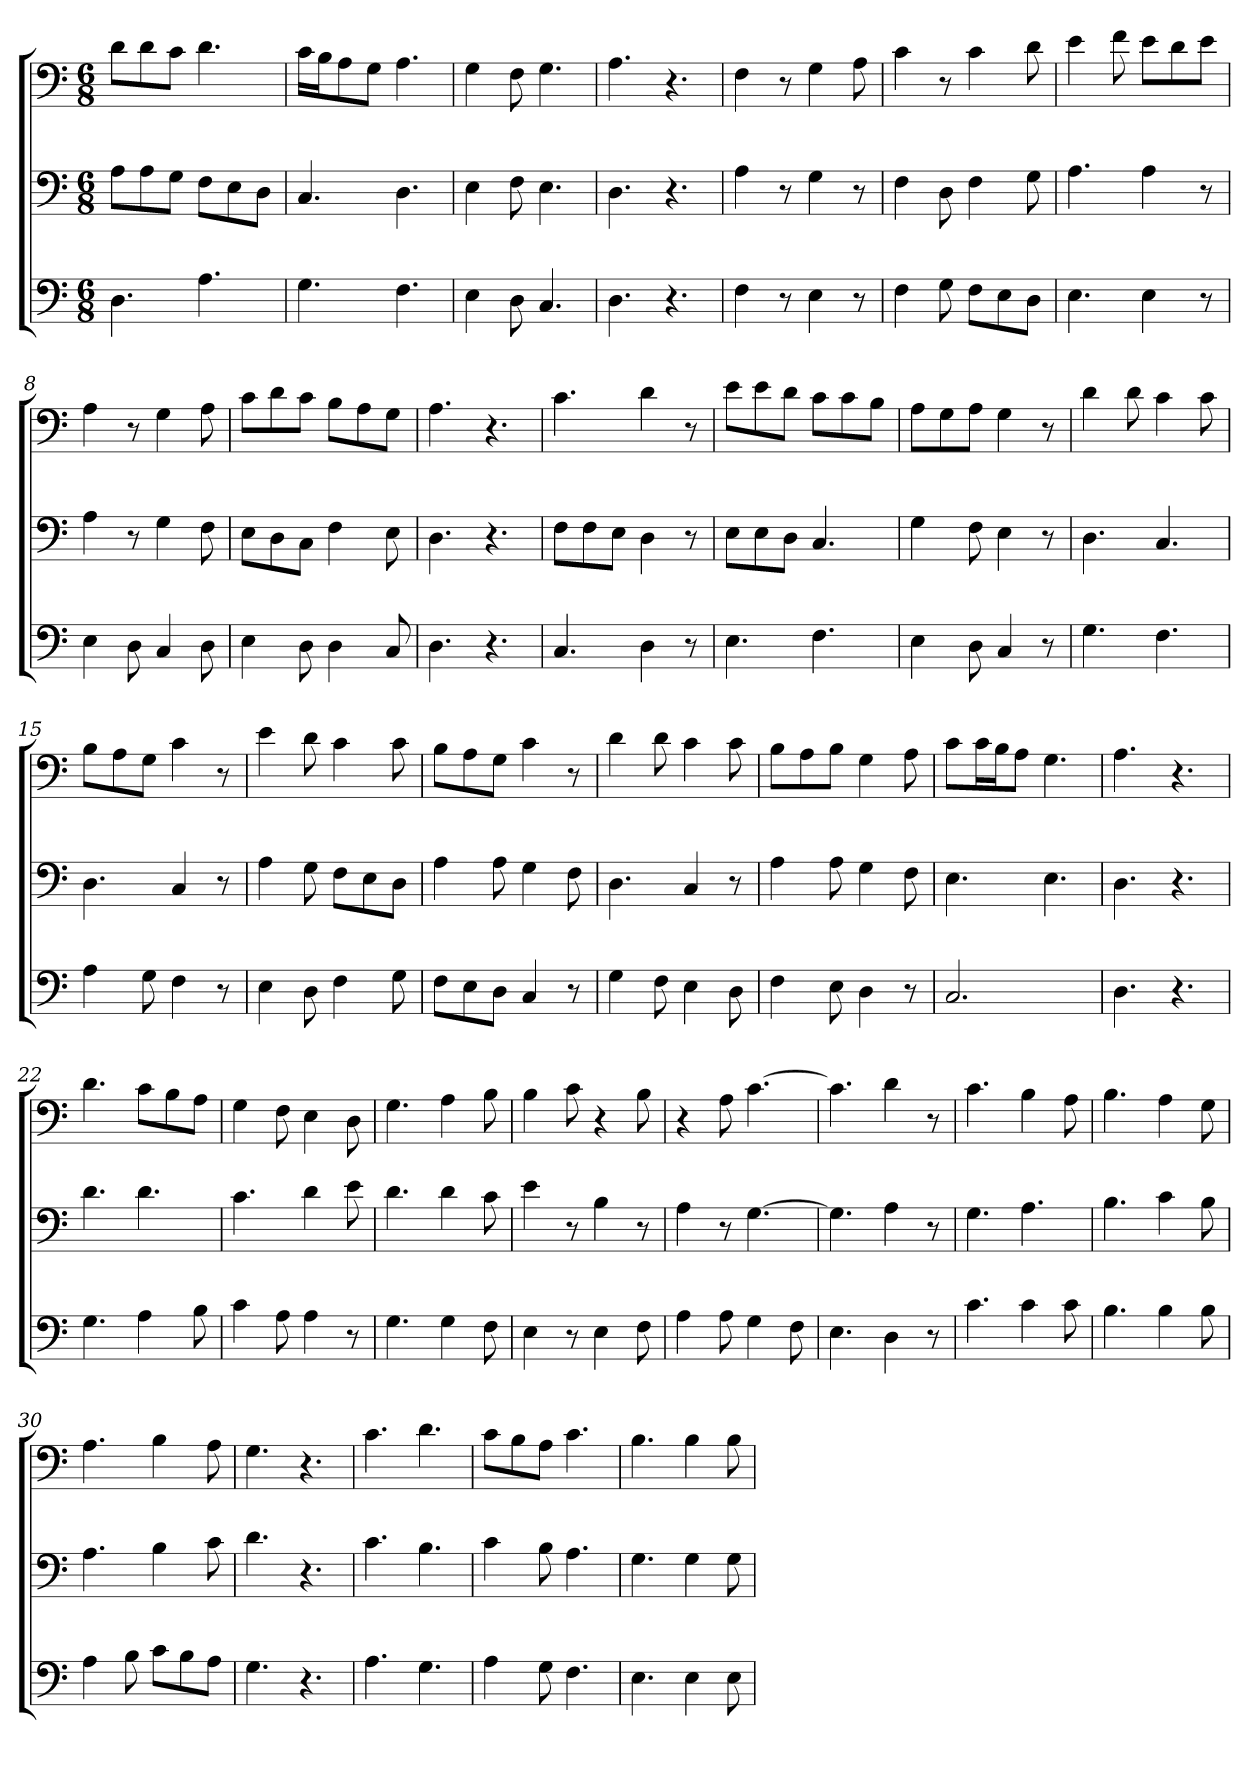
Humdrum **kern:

**kern	**kern	**kern
*part3	*part2	*part1
*staff3	*staff2	*staff1
*M6/8	*M6/8	*M6/8
=1	=1	=1
4.D	8AL	8dL
.	8A	8d
.	8GJ	8cJ
4.A	8FL	4.d
.	8E	.
.	8DJ	.
=2	=2	=2
4.G	4.C	16cLL
.	.	16BJ
.	.	8A
.	.	8GJ
4.F	4.D	4.A
=3	=3	=3
4E	4E	4G
8D	8F	8F
4.C	4.E	4.G
=4	=4	=4
4.D	4.D	4.A
4.r	4.r	4.r
=5	=5	=5
4F	4A	4F
8r	8r	8r
4E	4G	4G
8r	8r	8A
=6	=6	=6
4F	4F	4c
8G	8D	8r
8FL	4F	4c
8E	.	.
8DJ	8G	8d
=7	=7	=7
4.E	4.A	4e
.	.	8f
4E	4A	8eL
.	.	8d
8r	8r	8eJ
=8	=8	=8
4E	4A	4A
8D	8r	8r
4C	4G	4G
8D	8F	8A
=9	=9	=9
4E	8EL	8cL
.	8D	8d
8D	8CJ	8cJ
4D	4F	8BL
.	.	8A
8C	8E	8GJ
=10	=10	=10
4.D	4.D	4.A
4.r	4.r	4.r
=11	=11	=11
4.C	8FL	4.c
.	8F	.
.	8EJ	.
4D	4D	4d
8r	8r	8r
=12	=12	=12
4.E	8EL	8eL
.	8E	8e
.	8DJ	8dJ
4.F	4.C	8cL
.	.	8c
.	.	8BJ
=13	=13	=13
4E	4G	8AL
.	.	8G
8D	8F	8AJ
4C	4E	4G
8r	8r	8r
=14	=14	=14
4.G	4.D	4d
.	.	8d
4.F	4.C	4c
.	.	8c
=15	=15	=15
4A	4.D	8BL
.	.	8A
8G	.	8GJ
4F	4C	4c
8r	8r	8r
=16	=16	=16
4E	4A	4e
8D	8G	8d
4F	8FL	4c
.	8E	.
8G	8DJ	8c
=17	=17	=17
8FL	4A	8BL
8E	.	8A
8DJ	8A	8GJ
4C	4G	4c
8r	8F	8r
=18	=18	=18
4G	4.D	4d
8F	.	8d
4E	4C	4c
8D	8r	8c
=19	=19	=19
4F	4A	8BL
.	.	8A
8E	8A	8BJ
4D	4G	4G
8r	8F	8A
=20	=20	=20
2.C	4.E	8cL
.	.	16cL
.	.	16BJ
.	.	8AJ
.	4.E	4.G
=21	=21	=21
4.D	4.D	4.A
4.r	4.r	4.r
=22	=22	=22
4.G	4.d	4.d
4A	4.d	8cL
.	.	8B
8B	.	8AJ
=23	=23	=23
4c	4.c	4G
8A	.	8F
4A	4d	4E
8r	8e	8D
=24	=24	=24
4.G	4.d	4.G
4G	4d	4A
8F	8c	8B
=25	=25	=25
4E	4e	4B
8r	8r	8c
4E	4B	4r
8F	8r	8B
=26	=26	=26
4A	4A	4r
8A	8r	8A
4G	[4.G	[4.c
8F	.	.
=27	=27	=27
4.E	4.G]	4.c]
4D	4A	4d
8r	8r	8r
=28	=28	=28
4.c	4.G	4.c
4c	4.A	4B
8c	.	8A
=29	=29	=29
4.B	4.B	4.B
4B	4c	4A
8B	8B	8G
=30	=30	=30
4A	4.A	4.A
8B	.	.
8cL	4B	4B
8B	.	.
8AJ	8c	8A
=31	=31	=31
4.G	4.d	4.G
4.r	4.r	4.r
=32	=32	=32
4.A	4.c	4.c
4.G	4.B	4.d
=33	=33	=33
4A	4c	8cL
.	.	8B
8G	8B	8AJ
4.F	4.A	4.c
=34	=34	=34
4.E	4.G	4.B
4E	4G	4B
8E	8G	8B
=	=	=
*-	*-	*-
